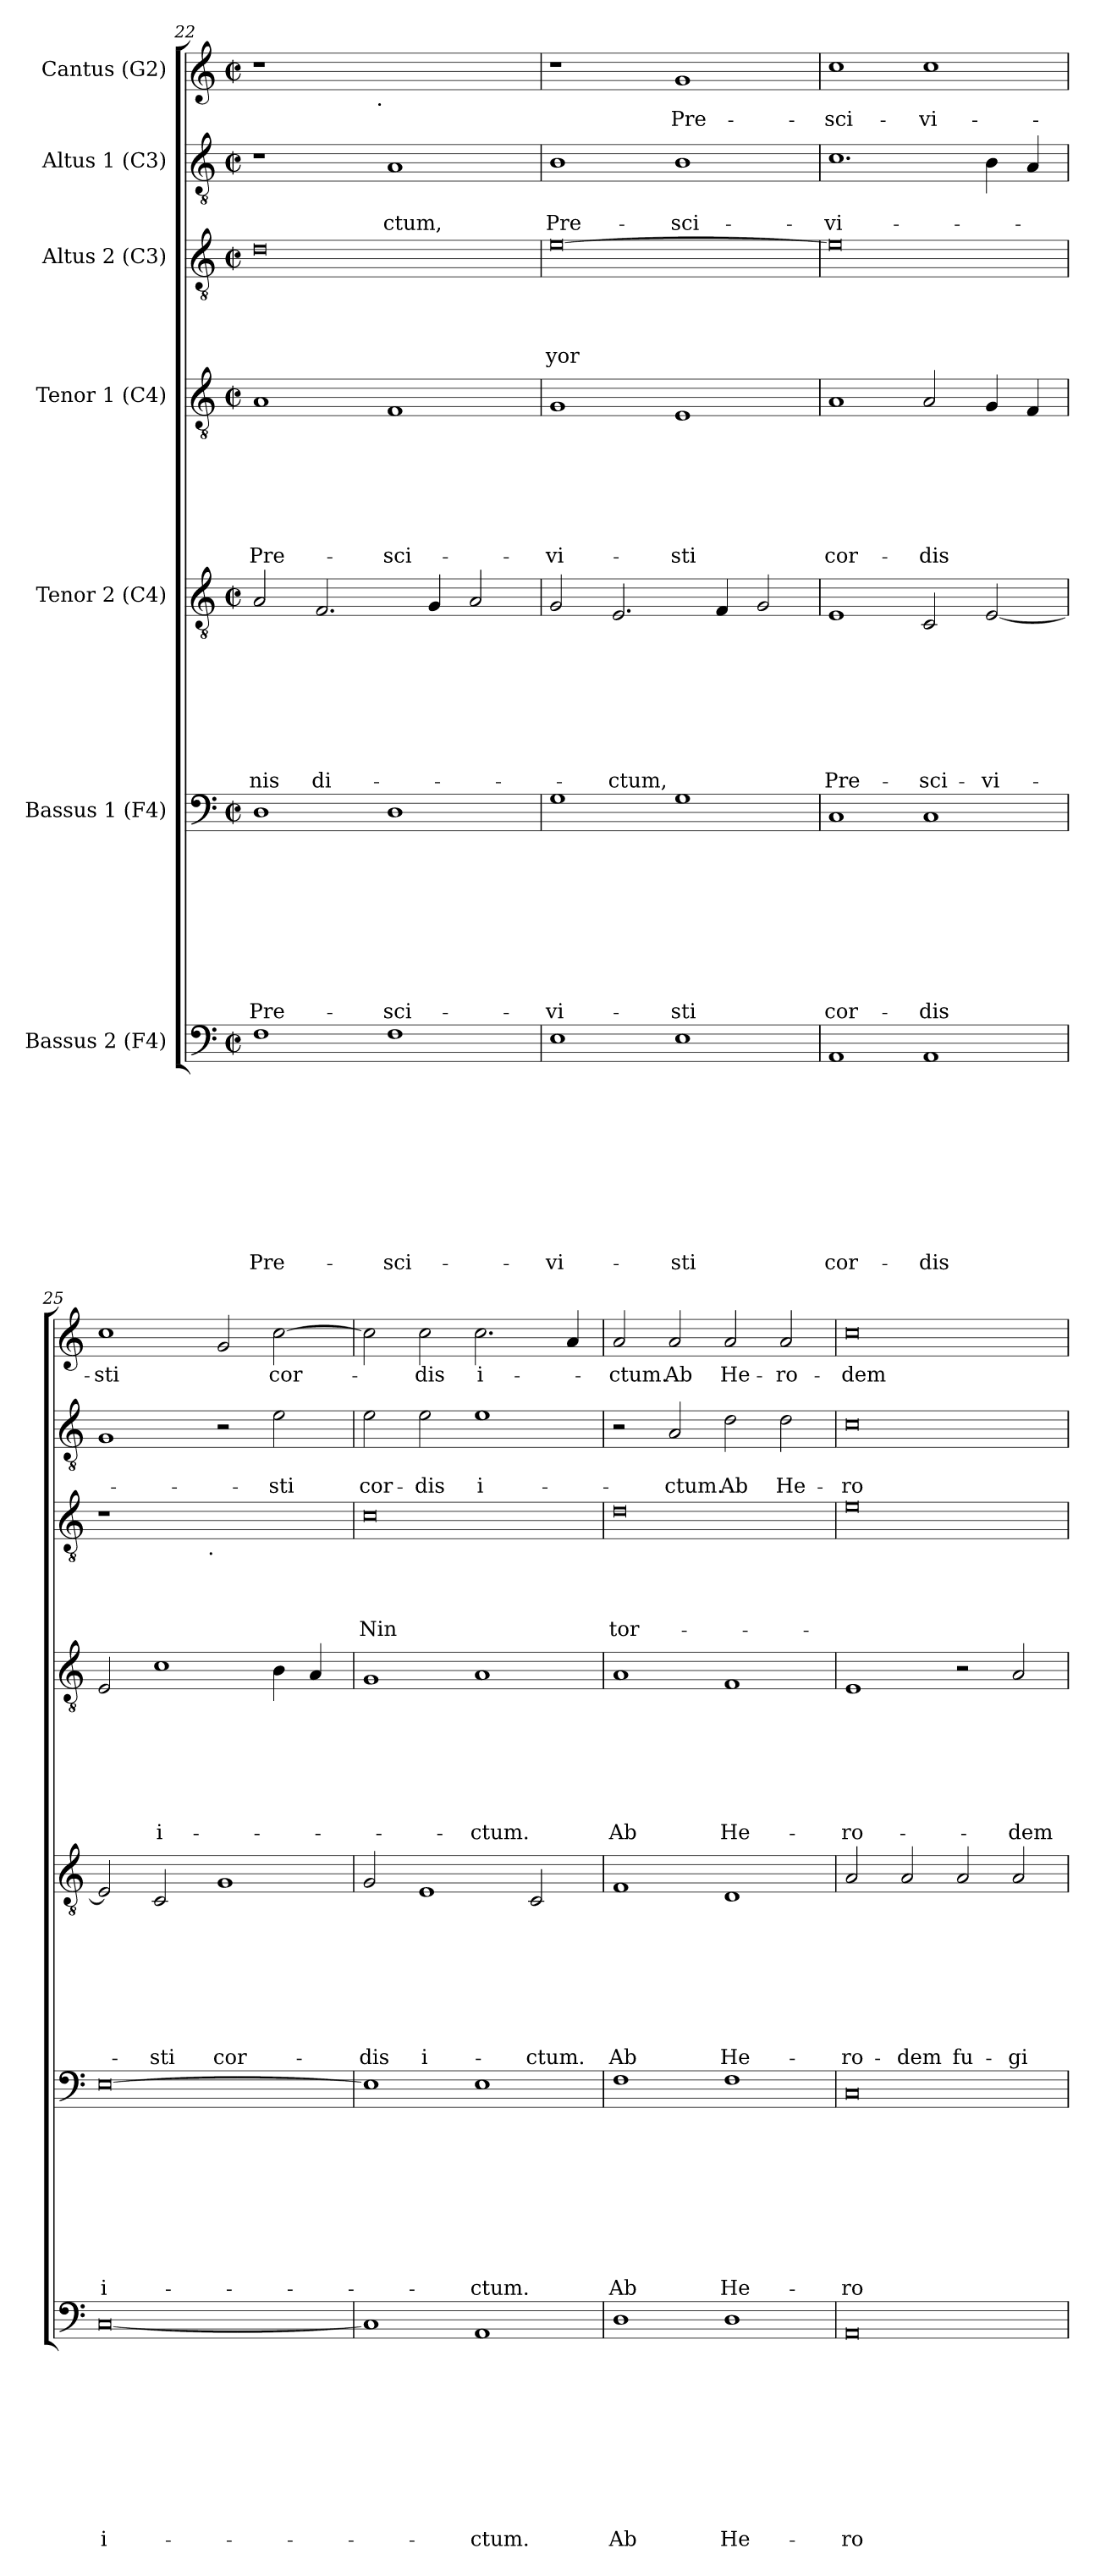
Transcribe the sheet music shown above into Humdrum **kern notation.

**kern	**text	**text	**text	**text	**text	**text	**text	**text	**text	**text	**kern	**text	**text	**text	**text	**text	**text	**text	**text	**text	**kern	**text	**text	**text	**text	**text	**text	**text	**text	**kern	**text	**text	**text	**text	**text	**text	**text	**kern	**text	**text	**text	**text	**kern	**text	**text	**kern	**text
*part7	*part7	*part7	*part7	*part7	*part7	*part7	*part7	*part7	*part7	*part7	*part6	*part6	*part6	*part6	*part6	*part6	*part6	*part6	*part6	*part6	*part5	*part5	*part5	*part5	*part5	*part5	*part5	*part5	*part5	*part4	*part4	*part4	*part4	*part4	*part4	*part4	*part4	*part3	*part3	*part3	*part3	*part3	*part2	*part2	*part2	*part1	*part1
*staff7	*staff7	*staff7	*staff7	*staff7	*staff7	*staff7	*staff7	*staff7	*staff7	*staff7	*staff6	*staff6	*staff6	*staff6	*staff6	*staff6	*staff6	*staff6	*staff6	*staff6	*staff5	*staff5	*staff5	*staff5	*staff5	*staff5	*staff5	*staff5	*staff5	*staff4	*staff4	*staff4	*staff4	*staff4	*staff4	*staff4	*staff4	*staff3	*staff3	*staff3	*staff3	*staff3	*staff2	*staff2	*staff2	*staff1	*staff1
*I"Bassus 2 (F4)	*	*	*	*	*	*	*	*	*	*	*I"Bassus 1 (F4)	*	*	*	*	*	*	*	*	*	*I"Tenor 2 (C4)	*	*	*	*	*	*	*	*	*I"Tenor 1 (C4)	*	*	*	*	*	*	*	*I"Altus 2 (C3)	*	*	*	*	*I"Altus 1 (C3)	*	*	*I"Cantus (G2)	*
*clefF4	*	*	*	*	*	*	*	*	*	*	*clefF4	*	*	*	*	*	*	*	*	*	*clefGv2	*	*	*	*	*	*	*	*	*clefGv2	*	*	*	*	*	*	*	*clefGv2	*	*	*	*	*clefGv2	*	*	*clefG2	*
*k[]	*	*	*	*	*	*	*	*	*	*	*k[]	*	*	*	*	*	*	*	*	*	*k[]	*	*	*	*	*	*	*	*	*k[]	*	*	*	*	*	*	*	*k[]	*	*	*	*	*k[]	*	*	*k[]	*
*C:	*	*	*	*	*	*	*	*	*	*	*C:	*	*	*	*	*	*	*	*	*	*C:	*	*	*	*	*	*	*	*	*C:	*	*	*	*	*	*	*	*C:	*	*	*	*	*C:	*	*	*C:	*
*M2/2	*	*	*	*	*	*	*	*	*	*	*M2/2	*	*	*	*	*	*	*	*	*	*M2/2	*	*	*	*	*	*	*	*	*M2/2	*	*	*	*	*	*	*	*M2/2	*	*	*	*	*M2/2	*	*	*M2/2	*
*met(c|)	*	*	*	*	*	*	*	*	*	*	*met(c|)	*	*	*	*	*	*	*	*	*	*met(c|)	*	*	*	*	*	*	*	*	*met(c|)	*	*	*	*	*	*	*	*met(c|)	*	*	*	*	*met(c|)	*	*	*met(c|)	*
=22	=22	=22	=22	=22	=22	=22	=22	=22	=22	=22	=22	=22	=22	=22	=22	=22	=22	=22	=22	=22	=22	=22	=22	=22	=22	=22	=22	=22	=22	=22	=22	=22	=22	=22	=22	=22	=22	=22	=22	=22	=22	=22	=22	=22	=22	=22	=22
!	!	!	!	!	!	!	!	!	!	!LO:LY:b	!	!	!	!	!	!	!	!	!	!LO:LY:b	!	!	!	!	!	!	!	!	!LO:LY:b	!	!	!	!	!	!	!	!LO:LY:b	!	!	!	!	!	!	!	!	!	!
*	*	*	*	*	*	*	*	*	*	*	*	*	*	*	*	*	*	*	*	*	*	*	*	*	*	*	*	*	*	*	*	*	*	*	*	*	*	*	*	*	*	*	*	*	*	*^	*
1F	.	.	.	.	.	.	.	.	.	Pre-	1D	.	.	.	.	.	.	.	.	Pre-	2A/	.	.	.	.	.	.	.	-nis	1A	.	.	.	.	.	.	Pre-	0d	.	.	.	.	1r	.	.	1r	2ryy	.
!	!	!	!	!	!	!	!	!	!	!	!	!	!	!	!	!	!	!	!	!	!	!	!	!	!	!	!	!	!LO:LY:b	!	!	!	!	!	!	!	!	!	!	!	!	!	!	!	!	!	!	!
.	.	.	.	.	.	.	.	.	.	.	.	.	.	.	.	.	.	.	.	.	2.F/	.	.	.	.	.	.	.	di-	.	.	.	.	.	.	.	.	.	.	.	.	.	.	.	.	.	4...ryy	.
!	!	!	!	!	!	!	!	!	!	!	!	!	!	!	!	!	!	!	!	!	!	!	!	!	!	!	!	!	!	!	!	!	!	!	!	!	!	!	!	!	!	!	!	!	!	!	!LO:TX:b:t=.	!
.	.	.	.	.	.	.	.	.	.	.	.	.	.	.	.	.	.	.	.	.	.	.	.	.	.	.	.	.	.	.	.	.	.	.	.	.	.	.	.	.	.	.	.	.	.	.	1ryy	.
!	!	!	!	!	!	!	!	!	!	!LO:LY:b	!	!	!	!	!	!	!	!	!	!LO:LY:b	!	!	!	!	!	!	!	!	!	!	!	!	!	!	!	!	!LO:LY:b	!	!	!	!	!	!	!	!LO:LY:b	!	!	!
1F	.	.	.	.	.	.	.	.	.	-sci-	1D	.	.	.	.	.	.	.	.	-sci-	.	.	.	.	.	.	.	.	.	1F	.	.	.	.	.	.	-sci-	.	.	.	.	.	1A	.	-ctum,	1ryy	.	.
.	.	.	.	.	.	.	.	.	.	.	.	.	.	.	.	.	.	.	.	.	4G/	.	.	.	.	.	.	.	.	.	.	.	.	.	.	.	.	.	.	.	.	.	.	.	.	.	.	.
.	.	.	.	.	.	.	.	.	.	.	.	.	.	.	.	.	.	.	.	.	2A/	.	.	.	.	.	.	.	.	.	.	.	.	.	.	.	.	.	.	.	.	.	.	.	.	.	.	.
.	.	.	.	.	.	.	.	.	.	.	.	.	.	.	.	.	.	.	.	.	.	.	.	.	.	.	.	.	.	.	.	.	.	.	.	.	.	.	.	.	.	.	.	.	.	.	32ryy	.
=23	=23	=23	=23	=23	=23	=23	=23	=23	=23	=23	=23	=23	=23	=23	=23	=23	=23	=23	=23	=23	=23	=23	=23	=23	=23	=23	=23	=23	=23	=23	=23	=23	=23	=23	=23	=23	=23	=23	=23	=23	=23	=23	=23	=23	=23	=23	=23	=23
!	!	!	!	!	!	!	!	!	!	!LO:LY:b	!	!	!	!	!	!	!	!	!	!LO:LY:b	!	!	!	!	!	!	!	!	!	!	!	!	!	!	!	!	!LO:LY:b	!	!	!	!	!LO:LY:b	!	!	!LO:LY:b	!	!	!
*	*	*	*	*	*	*	*	*	*	*	*	*	*	*	*	*	*	*	*	*	*	*	*	*	*	*	*	*	*	*	*	*	*	*	*	*	*	*	*	*	*	*	*	*	*	*v	*v	*
1E	.	.	.	.	.	.	.	.	.	-vi-	1G	.	.	.	.	.	.	.	.	-vi-	2G/	.	.	.	.	.	.	.	.	1G	.	.	.	.	.	.	-vi-	[>0e	.	.	.	-yor	1B	.	Pre-	1r	.
!	!	!	!	!	!	!	!	!	!	!	!	!	!	!	!	!	!	!	!	!	!	!	!	!	!	!	!	!	!LO:LY:b	!	!	!	!	!	!	!	!	!	!	!	!	!	!	!	!	!	!
.	.	.	.	.	.	.	.	.	.	.	.	.	.	.	.	.	.	.	.	.	2.E/	.	.	.	.	.	.	.	-ctum,	.	.	.	.	.	.	.	.	.	.	.	.	.	.	.	.	.	.
!	!	!	!	!	!	!	!	!	!	!LO:LY:b	!	!	!	!	!	!	!	!	!	!LO:LY:b	!	!	!	!	!	!	!	!	!	!	!	!	!	!	!	!	!LO:LY:b	!	!	!	!	!	!	!	!LO:LY:b	!	!LO:LY:b
1E	.	.	.	.	.	.	.	.	.	-sti	1G	.	.	.	.	.	.	.	.	-sti	.	.	.	.	.	.	.	.	.	1E	.	.	.	.	.	.	-sti	.	.	.	.	.	1B	.	-sci-	1g	Pre-
.	.	.	.	.	.	.	.	.	.	.	.	.	.	.	.	.	.	.	.	.	4F/	.	.	.	.	.	.	.	.	.	.	.	.	.	.	.	.	.	.	.	.	.	.	.	.	.	.
.	.	.	.	.	.	.	.	.	.	.	.	.	.	.	.	.	.	.	.	.	2G/	.	.	.	.	.	.	.	.	.	.	.	.	.	.	.	.	.	.	.	.	.	.	.	.	.	.
=24	=24	=24	=24	=24	=24	=24	=24	=24	=24	=24	=24	=24	=24	=24	=24	=24	=24	=24	=24	=24	=24	=24	=24	=24	=24	=24	=24	=24	=24	=24	=24	=24	=24	=24	=24	=24	=24	=24	=24	=24	=24	=24	=24	=24	=24	=24	=24
!	!	!	!	!	!	!	!	!	!	!LO:LY:b	!	!	!	!	!	!	!	!	!	!LO:LY:b	!	!	!	!	!	!	!	!	!LO:LY:b	!	!	!	!	!	!	!	!LO:LY:b	!	!	!	!	!	!	!	!LO:LY:b	!	!LO:LY:b
1AA	.	.	.	.	.	.	.	.	.	cor-	1C	.	.	.	.	.	.	.	.	cor-	1E	.	.	.	.	.	.	.	Pre-	1A	.	.	.	.	.	.	cor-	0e]	.	.	.	.	1.c	.	-vi-	1cc	-sci-
!	!	!	!	!	!	!	!	!	!	!LO:LY:b	!	!	!	!	!	!	!	!	!	!LO:LY:b	!	!	!	!	!	!	!	!	!LO:LY:b	!	!	!	!	!	!	!	!LO:LY:b	!	!	!	!	!	!	!	!	!	!LO:LY:b
1AA	.	.	.	.	.	.	.	.	.	-dis	1C	.	.	.	.	.	.	.	.	-dis	2C/	.	.	.	.	.	.	.	-sci-	2A/	.	.	.	.	.	.	-dis	.	.	.	.	.	.	.	.	1cc	-vi-
!	!	!	!	!	!	!	!	!	!	!	!	!	!	!	!	!	!	!	!	!	!	!	!	!	!	!	!	!	!LO:LY:b	!	!	!	!	!	!	!	!	!	!	!	!	!	!	!	!	!	!
.	.	.	.	.	.	.	.	.	.	.	.	.	.	.	.	.	.	.	.	.	[>2E/	.	.	.	.	.	.	.	-vi-	4G/	.	.	.	.	.	.	.	.	.	.	.	.	4B\	.	.	.	.
.	.	.	.	.	.	.	.	.	.	.	.	.	.	.	.	.	.	.	.	.	.	.	.	.	.	.	.	.	.	4F/	.	.	.	.	.	.	.	.	.	.	.	.	4A/	.	.	.	.
!!LO:PB:g=z
=25	=25	=25	=25	=25	=25	=25	=25	=25	=25	=25	=25	=25	=25	=25	=25	=25	=25	=25	=25	=25	=25	=25	=25	=25	=25	=25	=25	=25	=25	=25	=25	=25	=25	=25	=25	=25	=25	=25	=25	=25	=25	=25	=25	=25	=25	=25	=25
!	!	!	!	!	!	!	!	!	!	!LO:LY:b	!	!	!	!	!	!	!	!	!	!LO:LY:b	!	!	!	!	!	!	!	!	!	!	!	!	!	!	!	!	!	!	!	!	!	!	!	!	!	!	!LO:LY:b
*	*	*	*	*	*	*	*	*	*	*	*	*	*	*	*	*	*	*	*	*	*	*	*	*	*	*	*	*	*	*	*	*	*	*	*	*	*	*^	*	*	*	*	*	*	*	*	*
[<0C	.	.	.	.	.	.	.	.	.	i-	[>0E	.	.	.	.	.	.	.	.	i-	2E/]	.	.	.	.	.	.	.	.	2E/	.	.	.	.	.	.	.	1r	2ryy	.	.	.	.	1G	.	.	1cc	-sti
!	!	!	!	!	!	!	!	!	!	!	!	!	!	!	!	!	!	!	!	!	!	!	!	!	!	!	!	!	!LO:LY:b	!	!	!	!	!	!	!	!LO:LY:b	!	!	!	!	!	!	!	!	!	!	!
.	.	.	.	.	.	.	.	.	.	.	.	.	.	.	.	.	.	.	.	.	2C/	.	.	.	.	.	.	.	-sti	1c	.	.	.	.	.	.	i-	.	4...ryy	.	.	.	.	.	.	.	.	.
!	!	!	!	!	!	!	!	!	!	!	!	!	!	!	!	!	!	!	!	!	!	!	!	!	!	!	!	!	!	!	!	!	!	!	!	!	!	!	!LO:TX:b:t=.	!	!	!	!	!	!	!	!	!
.	.	.	.	.	.	.	.	.	.	.	.	.	.	.	.	.	.	.	.	.	.	.	.	.	.	.	.	.	.	.	.	.	.	.	.	.	.	.	1ryy	.	.	.	.	.	.	.	.	.
!	!	!	!	!	!	!	!	!	!	!	!	!	!	!	!	!	!	!	!	!	!	!	!	!	!	!	!	!	!LO:LY:b	!	!	!	!	!	!	!	!	!	!	!	!	!	!	!	!	!	!	!
.	.	.	.	.	.	.	.	.	.	.	.	.	.	.	.	.	.	.	.	.	1G	.	.	.	.	.	.	.	cor-	.	.	.	.	.	.	.	.	1ryy	.	.	.	.	.	2r	.	.	2g/	.
!	!	!	!	!	!	!	!	!	!	!	!	!	!	!	!	!	!	!	!	!	!	!	!	!	!	!	!	!	!	!	!	!	!	!	!	!	!	!	!	!	!	!	!	!	!	!LO:LY:b	!	!LO:LY:b
.	.	.	.	.	.	.	.	.	.	.	.	.	.	.	.	.	.	.	.	.	.	.	.	.	.	.	.	.	.	4B\	.	.	.	.	.	.	.	.	.	.	.	.	.	2e\	.	-sti	[>2cc\	cor-
.	.	.	.	.	.	.	.	.	.	.	.	.	.	.	.	.	.	.	.	.	.	.	.	.	.	.	.	.	.	4A/	.	.	.	.	.	.	.	.	.	.	.	.	.	.	.	.	.	.
.	.	.	.	.	.	.	.	.	.	.	.	.	.	.	.	.	.	.	.	.	.	.	.	.	.	.	.	.	.	.	.	.	.	.	.	.	.	.	32ryy	.	.	.	.	.	.	.	.	.
=26	=26	=26	=26	=26	=26	=26	=26	=26	=26	=26	=26	=26	=26	=26	=26	=26	=26	=26	=26	=26	=26	=26	=26	=26	=26	=26	=26	=26	=26	=26	=26	=26	=26	=26	=26	=26	=26	=26	=26	=26	=26	=26	=26	=26	=26	=26	=26	=26
!	!	!	!	!	!	!	!	!	!	!	!	!	!	!	!	!	!	!	!	!	!	!	!	!	!	!	!	!	!LO:LY:b	!	!	!	!	!	!	!	!	!	!	!	!	!	!LO:LY:b	!	!	!LO:LY:b	!	!
*	*	*	*	*	*	*	*	*	*	*	*	*	*	*	*	*	*	*	*	*	*	*	*	*	*	*	*	*	*	*	*	*	*	*	*	*	*	*v	*v	*	*	*	*	*	*	*	*	*
1C]	.	.	.	.	.	.	.	.	.	.	1E]	.	.	.	.	.	.	.	.	.	2G/	.	.	.	.	.	.	.	-dis	1G	.	.	.	.	.	.	.	0c	.	.	.	Nin	2e\	.	cor-	2cc\]	.
!	!	!	!	!	!	!	!	!	!	!	!	!	!	!	!	!	!	!	!	!	!	!	!	!	!	!	!	!	!LO:LY:b	!	!	!	!	!	!	!	!	!	!	!	!	!	!	!	!LO:LY:b	!	!LO:LY:b
.	.	.	.	.	.	.	.	.	.	.	.	.	.	.	.	.	.	.	.	.	1E	.	.	.	.	.	.	.	i-	.	.	.	.	.	.	.	.	.	.	.	.	.	2e\	.	-dis	2cc\	-dis
!	!	!	!	!	!	!	!	!	!	!LO:LY:b	!	!	!	!	!	!	!	!	!	!LO:LY:b	!	!	!	!	!	!	!	!	!	!	!	!	!	!	!	!	!LO:LY:b	!	!	!	!	!	!	!	!LO:LY:b	!	!LO:LY:b
1AA	.	.	.	.	.	.	.	.	.	-ctum.	1E	.	.	.	.	.	.	.	.	-ctum.	.	.	.	.	.	.	.	.	.	1A	.	.	.	.	.	.	-ctum.	.	.	.	.	.	1e	.	i-	2.cc\	i-
!	!	!	!	!	!	!	!	!	!	!	!	!	!	!	!	!	!	!	!	!	!	!	!	!	!	!	!	!	!LO:LY:b	!	!	!	!	!	!	!	!	!	!	!	!	!	!	!	!	!	!
.	.	.	.	.	.	.	.	.	.	.	.	.	.	.	.	.	.	.	.	.	2C/	.	.	.	.	.	.	.	-ctum.	.	.	.	.	.	.	.	.	.	.	.	.	.	.	.	.	.	.
.	.	.	.	.	.	.	.	.	.	.	.	.	.	.	.	.	.	.	.	.	.	.	.	.	.	.	.	.	.	.	.	.	.	.	.	.	.	.	.	.	.	.	.	.	.	4a/	.
=27	=27	=27	=27	=27	=27	=27	=27	=27	=27	=27	=27	=27	=27	=27	=27	=27	=27	=27	=27	=27	=27	=27	=27	=27	=27	=27	=27	=27	=27	=27	=27	=27	=27	=27	=27	=27	=27	=27	=27	=27	=27	=27	=27	=27	=27	=27	=27
!	!	!	!	!	!	!	!	!	!	!LO:LY:b	!	!	!	!	!	!	!	!	!	!LO:LY:b	!	!	!	!	!	!	!	!	!LO:LY:b	!	!	!	!	!	!	!	!LO:LY:b	!	!	!	!	!LO:LY:b	!	!	!	!	!LO:LY:b
1D	.	.	.	.	.	.	.	.	.	Ab	1F	.	.	.	.	.	.	.	.	Ab	1F	.	.	.	.	.	.	.	Ab	1A	.	.	.	.	.	.	Ab	0d	.	.	.	tor-	2r	.	.	2a/	-ctum.
!	!	!	!	!	!	!	!	!	!	!	!	!	!	!	!	!	!	!	!	!	!	!	!	!	!	!	!	!	!	!	!	!	!	!	!	!	!	!	!	!	!	!	!	!	!LO:LY:b	!	!LO:LY:b
.	.	.	.	.	.	.	.	.	.	.	.	.	.	.	.	.	.	.	.	.	.	.	.	.	.	.	.	.	.	.	.	.	.	.	.	.	.	.	.	.	.	.	2A/	.	-ctum.	2a/	Ab
!	!	!	!	!	!	!	!	!	!	!LO:LY:b	!	!	!	!	!	!	!	!	!	!LO:LY:b	!	!	!	!	!	!	!	!	!LO:LY:b	!	!	!	!	!	!	!	!LO:LY:b	!	!	!	!	!	!	!	!LO:LY:b	!	!LO:LY:b
1D	.	.	.	.	.	.	.	.	.	He-	1F	.	.	.	.	.	.	.	.	He-	1D	.	.	.	.	.	.	.	He-	1F	.	.	.	.	.	.	He-	.	.	.	.	.	2d\	.	Ab	2a/	He-
!	!	!	!	!	!	!	!	!	!	!	!	!	!	!	!	!	!	!	!	!	!	!	!	!	!	!	!	!	!	!	!	!	!	!	!	!	!	!	!	!	!	!	!	!	!LO:LY:b	!	!LO:LY:b
.	.	.	.	.	.	.	.	.	.	.	.	.	.	.	.	.	.	.	.	.	.	.	.	.	.	.	.	.	.	.	.	.	.	.	.	.	.	.	.	.	.	.	2d\	.	He-	2a/	-ro-
=28	=28	=28	=28	=28	=28	=28	=28	=28	=28	=28	=28	=28	=28	=28	=28	=28	=28	=28	=28	=28	=28	=28	=28	=28	=28	=28	=28	=28	=28	=28	=28	=28	=28	=28	=28	=28	=28	=28	=28	=28	=28	=28	=28	=28	=28	=28	=28
!	!	!	!	!	!	!	!	!	!	!LO:LY:b	!	!	!	!	!	!	!	!	!	!LO:LY:b	!	!	!	!	!	!	!	!	!LO:LY:b	!	!	!	!	!	!	!	!LO:LY:b	!	!	!	!	!	!	!	!LO:LY:b	!	!LO:LY:b
0AA	.	.	.	.	.	.	.	.	.	-ro-	0C	.	.	.	.	.	.	.	.	-ro-	2A/	.	.	.	.	.	.	.	-ro-	1E	.	.	.	.	.	.	-ro-	0e	.	.	.	.	0c	.	-ro-	0cc	-dem
!	!	!	!	!	!	!	!	!	!	!	!	!	!	!	!	!	!	!	!	!	!	!	!	!	!	!	!	!	!LO:LY:b	!	!	!	!	!	!	!	!	!	!	!	!	!	!	!	!	!	!
.	.	.	.	.	.	.	.	.	.	.	.	.	.	.	.	.	.	.	.	.	2A/	.	.	.	.	.	.	.	-dem	.	.	.	.	.	.	.	.	.	.	.	.	.	.	.	.	.	.
!	!	!	!	!	!	!	!	!	!	!	!	!	!	!	!	!	!	!	!	!	!	!	!	!	!	!	!	!	!LO:LY:b	!	!	!	!	!	!	!	!	!	!	!	!	!	!	!	!	!	!
.	.	.	.	.	.	.	.	.	.	.	.	.	.	.	.	.	.	.	.	.	2A/	.	.	.	.	.	.	.	fu-	2r	.	.	.	.	.	.	.	.	.	.	.	.	.	.	.	.	.
!	!	!	!	!	!	!	!	!	!	!	!	!	!	!	!	!	!	!	!	!	!	!	!	!	!	!	!	!	!LO:LY:b	!	!	!	!	!	!	!	!LO:LY:b	!	!	!	!	!	!	!	!	!	!
.	.	.	.	.	.	.	.	.	.	.	.	.	.	.	.	.	.	.	.	.	2A/	.	.	.	.	.	.	.	-gi-	2A/	.	.	.	.	.	.	-dem	.	.	.	.	.	.	.	.	.	.
=	=	=	=	=	=	=	=	=	=	=	=	=	=	=	=	=	=	=	=	=	=	=	=	=	=	=	=	=	=	=	=	=	=	=	=	=	=	=	=	=	=	=	=	=	=	=	=
*-	*-	*-	*-	*-	*-	*-	*-	*-	*-	*-	*-	*-	*-	*-	*-	*-	*-	*-	*-	*-	*-	*-	*-	*-	*-	*-	*-	*-	*-	*-	*-	*-	*-	*-	*-	*-	*-	*-	*-	*-	*-	*-	*-	*-	*-	*-	*-
